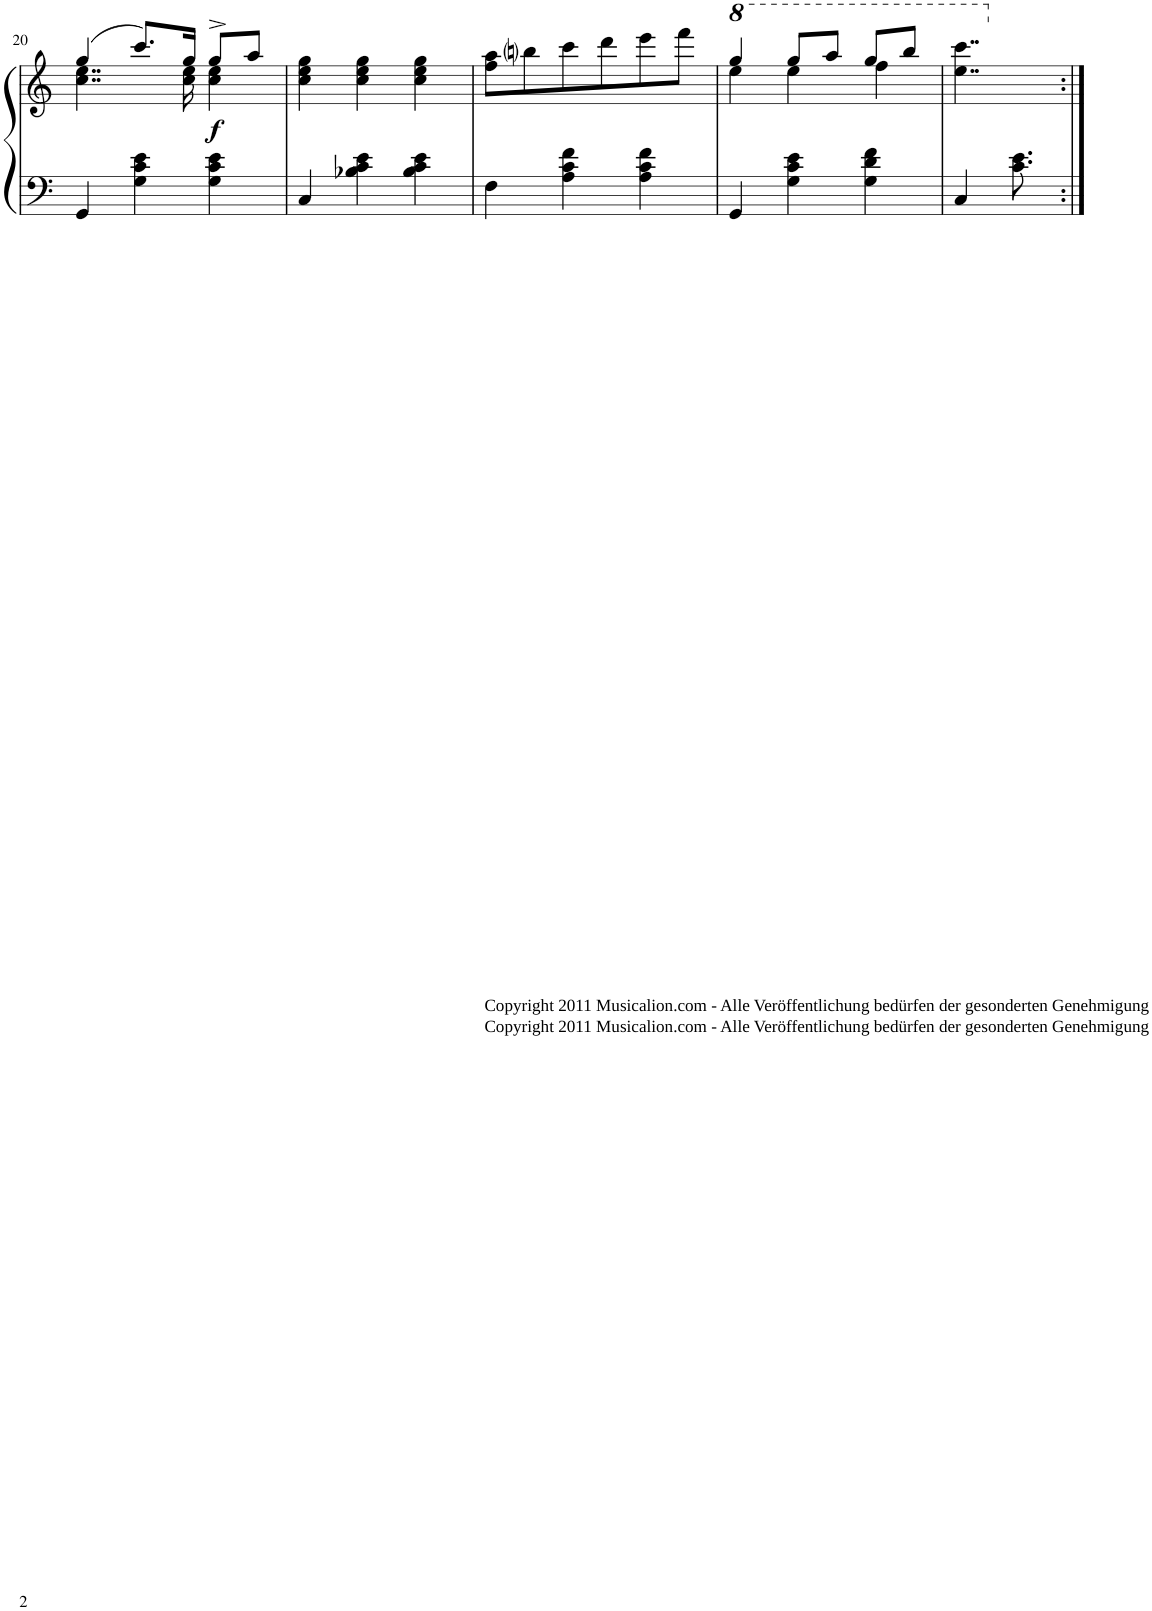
**kern	**kern	**dynam
*part1	*part1	*part1
*staff2	*staff1	*staff1/2
*I"Midi_1	*	*
!!LO:PB:g=z
*clefG2	*clefG2	*
*k[]	*k[]	*
*M3/4	*M3/4	*
=20	=20	=20
*	*^	*
4GG/	(4gg/	4..cc\ 4..ee\	.
4G\ 4c\ 4e\	8.ccc/L)	.	.
.	16gg/Jk	16cc\ 16ee\	.
!	!	!	!LO:DY:b
4G\ 4c\ 4e\	8gg^/L	4cc\ 4ee\	f
.	8aa/J	.	.
=21	=21	=21	=21
4C/	4cc\ 4ee\ 4gg\	2ryy	.
4B-X\ 4c\ 4e\	4cc\ 4ee\ 4gg\	.	.
4B-\ 4c\ 4e\	4cc\ 4ee\ 4gg\	4ryy	.
=22	=22	=22	=22
!LO:TX:b:t=Copyright 2011 Musicalion.com - Alle Veröffentlichung bedürfen der gesonderten Genehmigung	!	!	!
!LO:TX:b:t=Copyright 2011 Musicalion.com - Alle Veröffentlichung bedürfen der gesonderten Genehmigung	!	!	!
4F\	8ff\ 8aa\L	2ryy	.
.	8bbni\	.	.
4A\ 4c\ 4f\	8ccc\	.	.
.	8ddd\	.	.
4A\ 4c\ 4f\	8eee\	4ryy	.
.	8fff\J	.	.
=23	=23	=23	=23
*	*8va	*	*
4GG/	4ggg/	4eee\	.
4G\ 4c\ 4e\	8ggg/L	4eee\	.
.	8aaa/J	.	.
4G\ 4d\ 4f\	8ggg/L	4fff\	.
.	8bbb/J	.	.
=24	=24	=24	=24
4C/	4..eee\ 4..cccc\	4ryy	.
*	*X8va	*	*
8.c\ 8.e\	.	8ryy	.
.	.	16ryy	.
*	*v	*v	*
=:|!	=:|!	=:|!
*-	*-	*-
